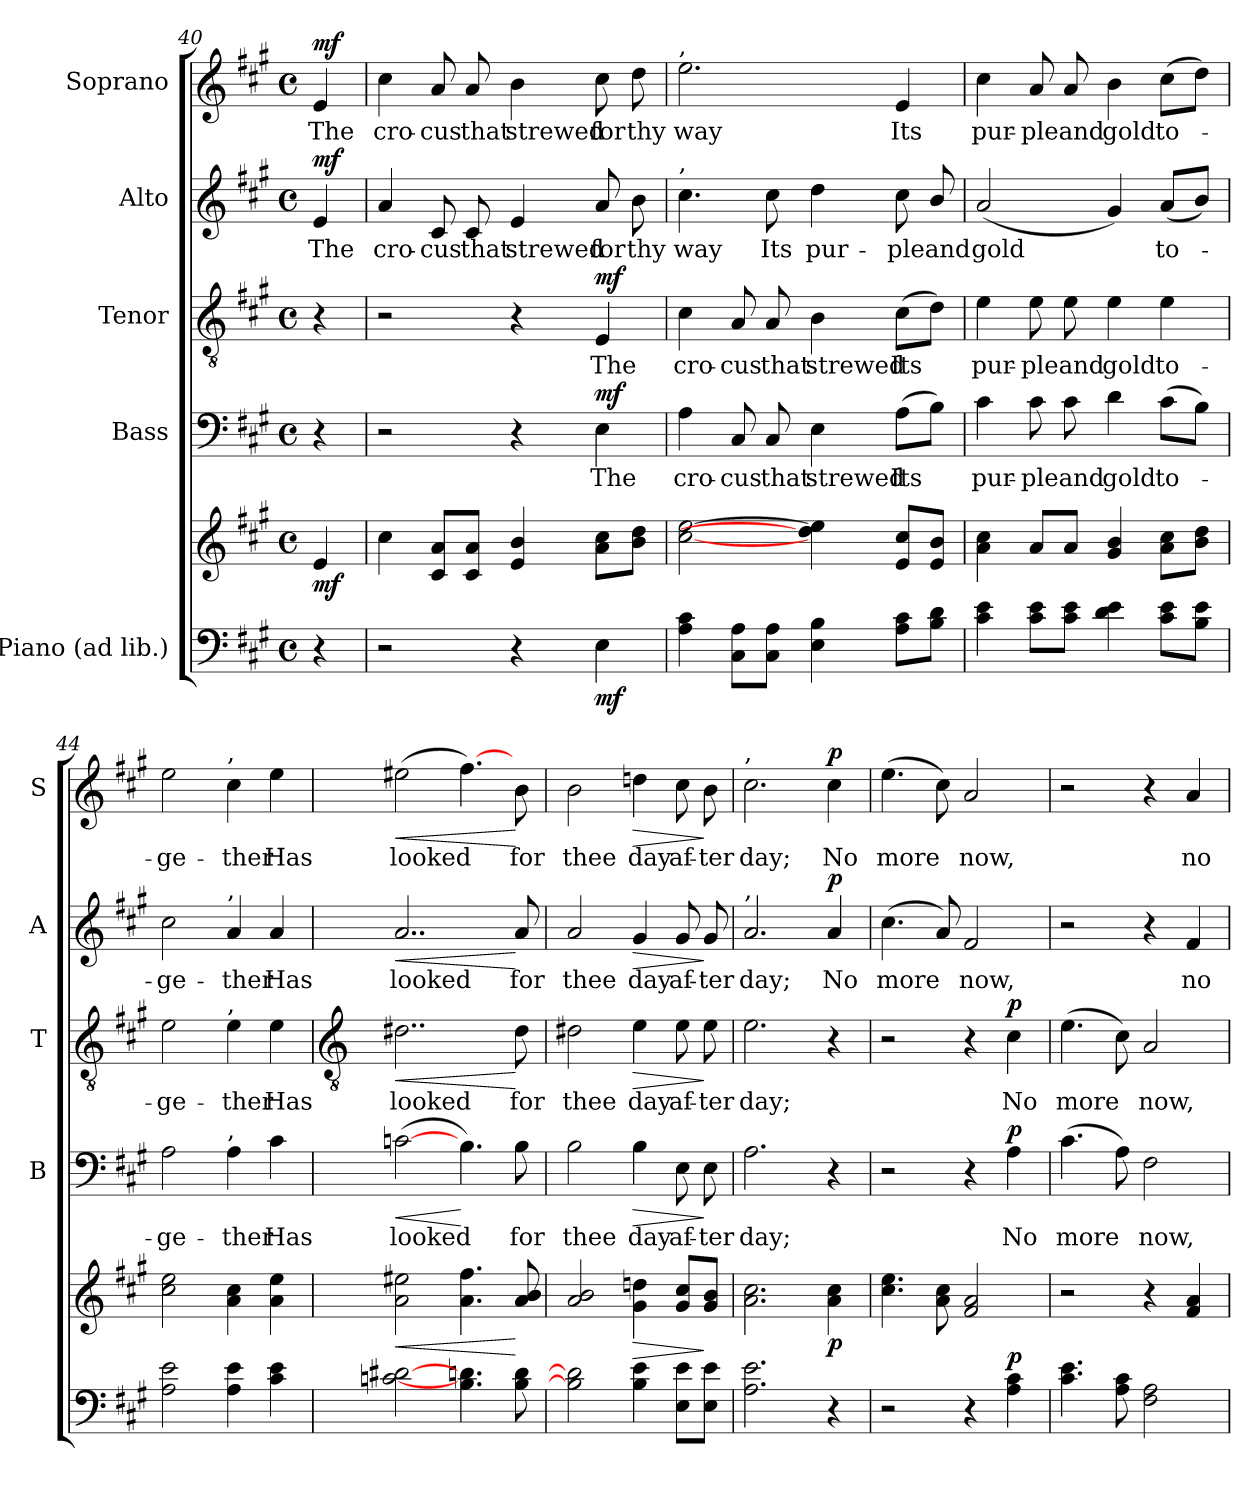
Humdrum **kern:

**kern	**kern	**dynam	**kern	**text	**dynam	**kern	**text	**dynam	**kern	**text	**dynam	**kern	**text	**dynam
*part5	*part5	*part5	*part4	*part4	*part4	*part3	*part3	*part3	*part2	*part2	*part2	*part1	*part1	*part1
*staff6	*staff5	*staff5/6	*staff4	*staff4	*staff4	*staff3	*staff3	*staff3	*staff2	*staff2	*staff2	*staff1	*staff1	*staff1
*I"Piano (ad lib.)	*	*	*I"Bass	*	*	*I"Tenor	*	*	*I"Alto	*	*	*I"Soprano	*	*
*	*	*	*I'B	*	*	*I'T	*	*	*I'A	*	*	*I'S	*	*
!!LO:LB:g=z
*clefF4	*clefG2	*	*clefF4	*	*	*clefGv2	*	*	*clefG2	*	*	*clefG2	*	*
*k[f#c#g#]	*k[f#c#g#]	*	*k[f#c#g#]	*	*	*k[f#c#g#]	*	*	*k[f#c#g#]	*	*	*k[f#c#g#]	*	*
*A:	*A:	*	*A:	*	*	*A:	*	*	*A:	*	*	*A:	*	*
*M4/4	*M4/4	*	*M4/4	*	*	*M4/4	*	*	*M4/4	*	*	*M4/4	*	*
*met(c)	*met(c)	*	*met(c)	*	*	*met(c)	*	*	*met(c)	*	*	*met(c)	*	*
=40	=40	=40	=40	=40	=40	=40	=40	=40	=40	=40	=40	=40	=40	=40
!	!	!LO:DY:b	!	!	!	!	!	!	!	!LO:LY:b	!LO:DY:b	!	!LO:LY:b	!LO:DY:b
4r	4e	mf	4r	.	.	4r	.	.	4e	The	mf	4e	The	mf
=41	=41	=41	=41	=41	=41	=41	=41	=41	=41	=41	=41	=41	=41	=41
!	!	!	!	!	!	!	!	!	!	!LO:LY:b	!	!	!LO:LY:b	!
2r	4cc#	.	2r	.	.	2r	.	.	4a	cro-	.	4cc#	cro-	.
!	!	!	!	!	!	!	!	!	!	!LO:LY:b	!	!	!LO:LY:b	!
.	8c# 8aL	.	.	.	.	.	.	.	8c#	-cus	.	8a	-cus	.
!	!	!	!	!	!	!	!	!	!	!LO:LY:b	!	!	!LO:LY:b	!
.	8c# 8aJ	.	.	.	.	.	.	.	8c#	that	.	8a	that	.
!	!	!	!	!	!	!	!	!	!	!LO:LY:b	!	!	!LO:LY:b	!
4r	4e 4b	.	4r	.	.	4r	.	.	4e	strewed	.	4b	strewed	.
!	!	!LO:DY:b=2	!	!LO:LY:b	!LO:DY:b	!	!LO:LY:b	!LO:DY:b	!	!LO:LY:b	!	!	!LO:LY:b	!
4E	8a 8cc#L	mf	4E	The	mf	4E	The	mf	8a	for	.	8cc#	for	.
!	!	!	!	!	!	!	!	!	!	!LO:LY:b	!	!	!LO:LY:b	!
.	8b 8ddJ	.	.	.	.	.	.	.	8b	thy	.	8dd	thy	.
=42	=42	=42	=42	=42	=42	=42	=42	=42	=42	=42	=42	=42	=42	=42
!	!	!	!	!	!	!	!	!	!	!	!	!LO:TX:a:t=,	!	!
!	!	!	!	!	!	!	!	!	!LO:TX:a:t=,	!	!	!	!	!
!	!	!	!	!LO:LY:b	!	!	!LO:LY:b	!	!	!LO:LY:b	!	!	!LO:LY:b	!
4A 4c#	[2cc# [2ee	.	4A	cro-	.	4c#	cro-	.	4.cc#	way	.	2.ee	way	.
!	!	!	!	!LO:LY:b	!	!	!LO:LY:b	!	!	!	!	!	!	!
8C# 8AL	.	.	8C#	-cus	.	8A	-cus	.	.	.	.	.	.	.
!	!	!	!	!LO:LY:b	!	!	!LO:LY:b	!	!	!LO:LY:b	!	!	!	!
8C# 8AJ	.	.	8C#	that	.	8A	that	.	8cc#	Its	.	.	.	.
!	!	!	!	!LO:LY:b	!	!	!LO:LY:b	!	!	!LO:LY:b	!	!	!	!
4E 4B	4dd] 4ee]	.	4E	strewed	.	4B	strewed	.	4dd	pur-	.	.	.	.
!	!	!	!	!LO:LY:b	!	!	!LO:LY:b	!	!	!LO:LY:b	!	!	!LO:LY:b	!
8A 8c#L	8e 8cc#L	.	(>8AL	Its	.	(>8c#L	Its	.	8cc#	-ple	.	4e	Its	.
!	!	!	!	!	!	!	!	!	!	!LO:LY:b	!	!	!	!
8B 8dJ	8e 8bJ	.	8BJ)	.	.	8dJ)	.	.	8b/	and	.	.	.	.
=43	=43	=43	=43	=43	=43	=43	=43	=43	=43	=43	=43	=43	=43	=43
!	!	!	!	!LO:LY:b	!	!	!LO:LY:b	!	!	!LO:LY:b	!	!	!LO:LY:b	!
4c# 4e	4a 4cc#	.	4c#	pur-	.	4e	pur-	.	(<2a	gold	.	4cc#	pur-	.
!	!	!	!	!LO:LY:b	!	!	!LO:LY:b	!	!	!	!	!	!LO:LY:b	!
8c# 8eL	8aL	.	8c#	-ple	.	8e	-ple	.	.	.	.	8a	-ple	.
!	!	!	!	!LO:LY:b	!	!	!LO:LY:b	!	!	!	!	!	!LO:LY:b	!
8c# 8eJ	8aJ	.	8c#	and	.	8e	and	.	.	.	.	8a	and	.
!	!	!	!	!LO:LY:b	!	!	!LO:LY:b	!	!	!	!	!	!LO:LY:b	!
4d 4e	4g# 4b	.	4d	gold	.	4e	gold	.	4g#)	.	.	4b	gold	.
!	!	!	!	!LO:LY:b	!	!	!LO:LY:b	!	!	!LO:LY:b	!	!	!LO:LY:b	!
8c# 8eL	8a 8cc#L	.	(>8c#L	to-	.	4e	to-	.	(<8aL	to-	.	(>8cc#L	to-	.
8B 8eJ	8b 8ddJ	.	8BJ)	.	.	.	.	.	8bJ)	.	.	8ddJ)	.	.
=44	=44	=44	=44	=44	=44	=44	=44	=44	=44	=44	=44	=44	=44	=44
!	!	!	!	!LO:LY:b	!	!	!LO:LY:b	!	!	!LO:LY:b	!	!	!LO:LY:b	!
2A 2e	2cc# 2ee	.	2A	ge-	.	2e	-ge-	.	2cc#	ge-	.	2ee	ge-	.
!	!	!	!	!	!	!	!	!	!	!	!	!LO:TX:a:t=,	!	!
!	!	!	!	!	!	!	!	!	!LO:TX:a:t=,	!	!	!	!	!
!	!	!	!	!	!	!LO:TX:a:t=,	!	!	!	!	!	!	!	!
!	!	!	!LO:TX:a:t=,	!	!	!	!	!	!	!	!	!	!	!
!	!	!	!	!LO:LY:b	!	!	!LO:LY:b	!	!	!LO:LY:b	!	!	!LO:LY:b	!
4A 4e	4a 4cc#	.	4A	-ther	.	4e	-ther	.	4a	-ther	.	4cc#	-ther	.
!	!	!	!	!LO:LY:b	!	!	!LO:LY:b	!	!	!LO:LY:b	!	!	!LO:LY:b	!
4c# 4e	4a 4ee	.	4c#	Has	.	4e	Has	.	4a	Has	.	4ee	Has	.
!!LO:LB:g=z
=45	=45	=45	=45	=45	=45	=45	=45	=45	=45	=45	=45	=45	=45	=45
*	*	*	*	*	*	*clefGv2	*	*	*	*	*	*	*	*
!	!	!LO:HP:b	!	!LO:LY:b	!LO:HP:b	!	!LO:LY:b	!LO:HP:b	!	!LO:LY:b	!LO:HP:b	!	!LO:LY:b	!LO:HP:b
[2cn [2d#X	2a 2ee#X	<	(>[2cn	looked	<	2..d#X	looked	<	2..a	looked	<	(>2ee#X	looked	<
4.B 4.dn	4.a 4.ff#	.	4.B)	.	[	.	.	.	.	.	.	[4.ff#)	.	.
!	!	!	!	!LO:LY:b	!	!	!LO:LY:b	!	!	!LO:LY:b	!	!	!LO:LY:b	!
8B 8d	8a 8b	[	8B	for	.	8d#	for	[	8a	for	[	8b	for	[
=46	=46	=46	=46	=46	=46	=46	=46	=46	=46	=46	=46	=46	=46	=46
!	!	!	!	!LO:LY:b	!	!	!LO:LY:b	!	!	!LO:LY:b	!	!	!LO:LY:b	!
2B] 2d#]	2a 2b	.	2B	thee	.	2d#X	thee	.	2a	thee	.	2b	thee	.
!	!	!LO:HP:b	!	!LO:LY:b	!LO:HP:b	!	!LO:LY:b	!LO:HP:b	!	!LO:LY:b	!LO:HP:b	!	!LO:LY:b	!LO:HP:b
4B 4e	4g# 4ddn	>	4B	day	>	4e	day	>	4g#	day	>	4ddn	day	>
!	!	!	!	!LO:LY:b	!	!	!LO:LY:b	!	!	!LO:LY:b	!	!	!LO:LY:b	!
8E 8eL	8g# 8cc#L	.	8E	af-	.	8e	af-	.	8g#	af-	.	8cc#	af-	.
!	!	!	!	!LO:LY:b	!	!	!LO:LY:b	!	!	!LO:LY:b	!	!	!LO:LY:b	!
8E 8eJ	8g# 8bJ	]	8E	-ter	]	8e	-ter	]	8g#	-ter	]	8b	-ter	]
=47	=47	=47	=47	=47	=47	=47	=47	=47	=47	=47	=47	=47	=47	=47
!	!	!	!	!	!	!	!	!	!	!	!	!LO:TX:a:t=,	!	!
!	!	!	!	!	!	!	!	!	!LO:TX:a:t=,	!	!	!	!	!
!	!	!	!	!LO:LY:b	!	!	!LO:LY:b	!	!	!LO:LY:b	!	!	!LO:LY:b	!
2.A\ 2.e\	2.a 2.cc#	.	2.A	day;	.	2.e	day;	.	2.a	day;	.	2.cc#	day;	.
!	!	!LO:DY:b	!	!	!	!	!	!	!	!LO:LY:b	!LO:DY:b	!	!LO:LY:b	!LO:DY:b
4r	4a 4cc#	p	4r	.	.	4r	.	.	4a	No	p	4cc#	No	p
=48	=48	=48	=48	=48	=48	=48	=48	=48	=48	=48	=48	=48	=48	=48
!	!	!	!	!	!	!	!	!	!	!LO:LY:b	!	!	!LO:LY:b	!
2r	4.cc# 4.ee	.	2r	.	.	2r	.	.	(<4.cc#	more	.	(>4.ee	more	.
.	8a 8cc#	.	.	.	.	.	.	.	8a)	.	.	8cc#)	.	.
!	!	!	!	!	!	!	!	!	!	!LO:LY:b	!	!	!LO:LY:b	!
4r	2f# 2a	.	4r	.	.	4r	.	.	2f#	now,	.	2a	now,	.
!	!	!LO:DY:a=2	!	!LO:LY:b	!LO:DY:b	!	!LO:LY:b	!LO:DY:b	!	!	!	!	!	!
4A\ 4c#\	.	p	4A	No	p	4c#	No	p	.	.	.	.	.	.
=49	=49	=49	=49	=49	=49	=49	=49	=49	=49	=49	=49	=49	=49	=49
!	!	!	!	!LO:LY:b	!	!	!LO:LY:b	!	!	!	!	!	!	!
4.c# 4.e	2r	.	(>4.c#	more	.	(>4.e	more	.	2r	.	.	2r	.	.
8A 8c#	.	.	8A)	.	.	8c#)	.	.	.	.	.	.	.	.
!	!	!	!	!LO:LY:b	!	!	!LO:LY:b	!	!	!	!	!	!	!
2F# 2A	4r	.	2F#	now,	.	2A	now,	.	4r	.	.	4r	.	.
!	!	!	!	!	!	!	!	!	!	!LO:LY:b	!	!	!LO:LY:b	!
.	4f# 4a	.	.	.	.	.	.	.	4f#	no	.	4a	no	.
=	=	=	=	=	=	=	=	=	=	=	=	=	=	=
*-	*-	*-	*-	*-	*-	*-	*-	*-	*-	*-	*-	*-	*-	*-
